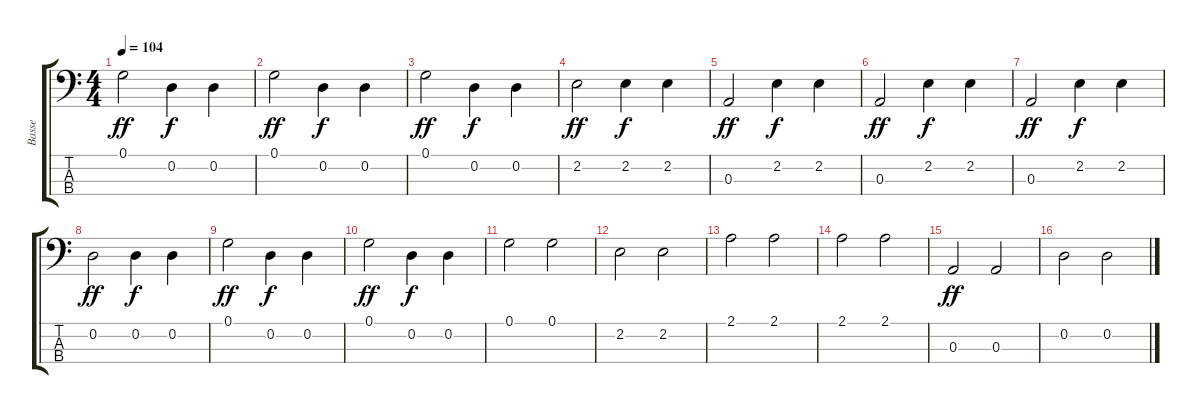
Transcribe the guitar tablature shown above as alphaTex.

\track ("Basse" "Basse") {instrument electricbasspick}
\staff {score tabs}
\tuning (G2 D2 A1 E1) {hide}
\ts (4 4)
\tempo 104
\clef f4
\ks c
0.1.2{dy ff} 0.2.4{dy f} 0.2.4 |
0.1.2{dy ff} 0.2.4{dy f} 0.2.4 |
0.1.2{dy ff} 0.2.4{dy f} 0.2.4 |
2.2.2{dy ff} 2.2.4{dy f} 2.2.4 |
0.3.2{dy ff} 2.2.4{dy f} 2.2.4 |
0.3.2{dy ff} 2.2.4{dy f} 2.2.4 |
0.3.2{dy ff} 2.2.4{dy f} 2.2.4 |
0.2.2{dy ff} 0.2.4{dy f} 0.2.4 |
0.1.2{dy ff} 0.2.4{dy f} 0.2.4 |
0.1.2{dy ff} 0.2.4{dy f} 0.2.4 |
0.1.2 0.1.2 |
2.2.2 2.2.2 |
2.1.2 2.1.2 |
2.1.2 2.1.2 |
0.3.2{dy ff} 0.3.2 |
0.2.2 0.2.2
